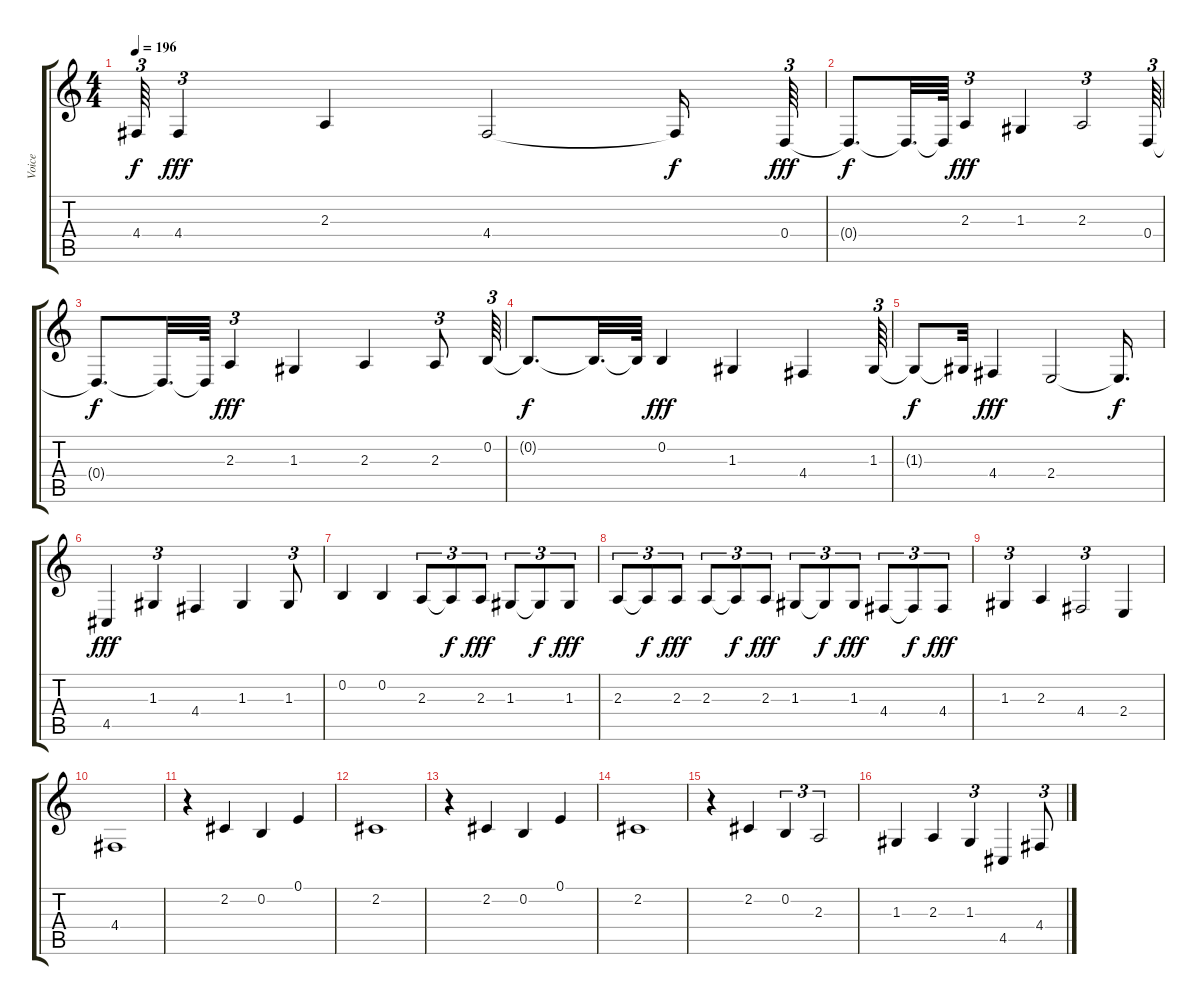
\track ("Voice" "Voice") {instrument pad1newage}
\staff {score tabs}
\tuning (E4 B3 G3 D3 A2 E2) {hide}
\ts (4 4)
\tempo 196
\clef g2
\ks c
4.4{t}.64{tu (3 2) dy f} 4.4.4{tu (3 2) dy fff} 2.3.4 4.4.2 4.4{t}.16{dy f} 0.4.64{tu (3 2) dy fff} |
0.4{t}.8{d dy f} 0.4{t}.32{d} 0.4{t}.64 2.3.4{tu (3 2) dy fff} 1.3.4 2.3.2{tu (3 2)} 0.4.64{tu (3 2)} |
0.4{t}.8{d dy f} 0.4{t}.32{d} 0.4{t}.64 2.3.4{tu (3 2) dy fff} 1.3.4 2.3.4 2.3.8{tu (3 2)} 0.2.64{tu (3 2)} |
0.2{t}.8{d dy f} 0.2{t}.32{d} 0.2{t}.64 0.2.4{dy fff} 1.3.4 4.4.4 1.3.64{tu (3 2)} |
1.3{t}.8{dy f} 1.3{t}.32 4.4.4{dy fff} 2.4.2 2.4{t}.16{d dy f} |
4.5.4{dy fff} 1.3.4{tu (3 2)} 4.4.4 1.3.4 1.3.8{tu (3 2)} |
0.2.4 0.2.4 2.3.8{tu (3 2)} 2.3{t}.8{tu (3 2) dy f} 2.3.8{tu (3 2) dy fff} 1.3.8{tu (3 2)} 1.3{t}.8{tu (3 2) dy f} 1.3.8{tu (3 2) dy fff} |
2.3.8{tu (3 2)} 2.3{t}.8{tu (3 2) dy f} 2.3.8{tu (3 2) dy fff} 2.3.8{tu (3 2)} 2.3{t}.8{tu (3 2) dy f} 2.3.8{tu (3 2) dy fff} 1.3.8{tu (3 2)} 1.3{t}.8{tu (3 2) dy f} 1.3.8{tu (3 2) dy fff} 4.4.8{tu (3 2)} 4.4{t}.8{tu (3 2) dy f} 4.4.8{tu (3 2) dy fff} |
1.3.4{tu (3 2)} 2.3.4 4.4.2{tu (3 2)} 2.4.4 |
4.4.1 |
r.4 2.2.4 0.2.4 0.1.4 |
2.2.1 |
r.4 2.2.4 0.2.4 0.1.4 |
2.2.1 |
r.4 2.2.4 0.2.4{tu (3 2)} 2.3.2{tu (3 2)} |
1.3.4 2.3.4 1.3.4{tu (3 2)} 4.5.4 4.4.8{tu (3 2)}
